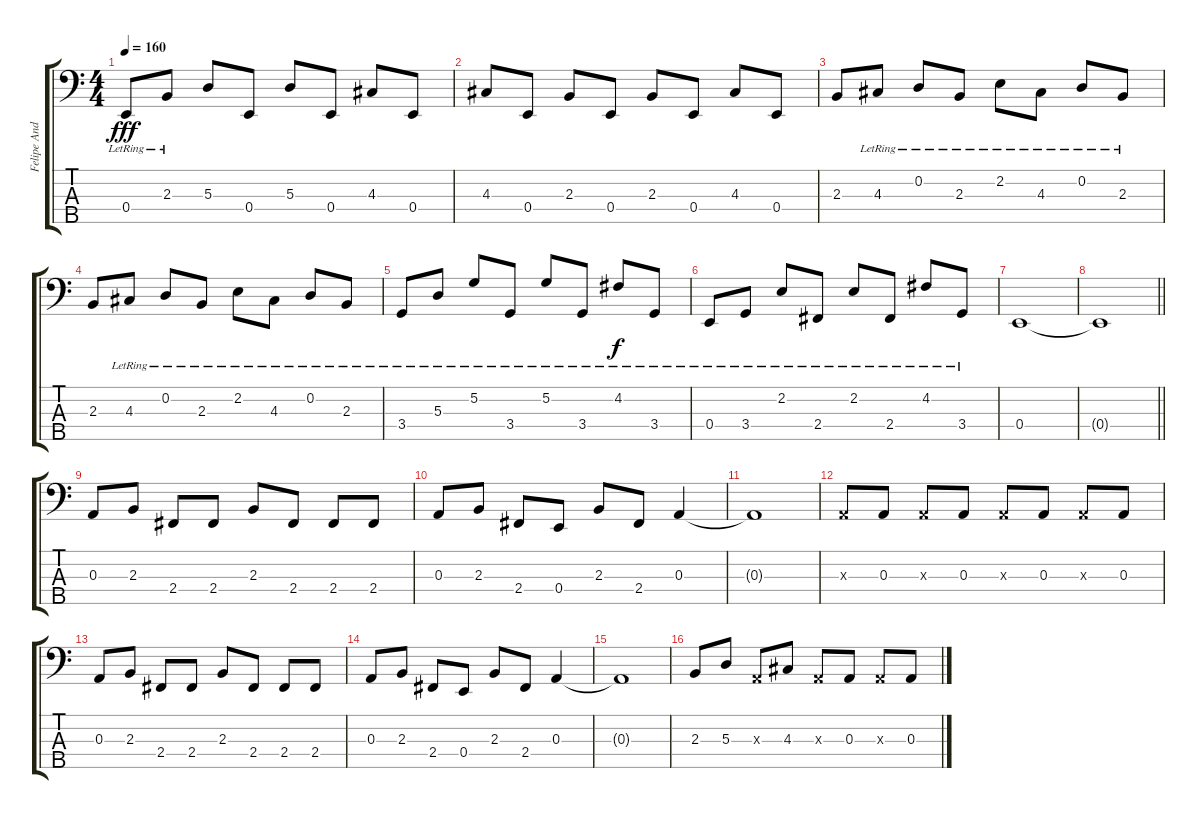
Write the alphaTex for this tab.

\track ("Felipe Andreoli" "Felipe And") {instrument fretlessbass}
\staff {score tabs}
\tuning (G2 D2 A1 E1 B0) {hide}
\ts (4 4)
\tempo 160
\clef f4
\ks c
0.4{lr}.8{dy fff} 2.3{lr}.8 5.3.8 0.4.8 5.3.8 0.4.8 4.3.8 0.4.8 |
4.3.8 0.4.8 2.3.8 0.4.8 2.3.8 0.4.8 4.3.8 0.4.8 |
2.3.8 4.3{lr}.8 0.2{lr}.8 2.3{lr}.8 2.2{lr}.8 4.3{lr}.8 0.2{lr}.8 2.3{lr}.8 |
2.3.8 4.3{lr}.8 0.2{lr}.8 2.3{lr}.8 2.2{lr}.8 4.3{lr}.8 0.2{lr}.8 2.3{lr}.8 |
3.4{lr}.8 5.3{lr}.8 5.2{lr}.8 3.4{lr}.8 5.2{lr}.8 3.4{lr}.8 4.2{lr}.8{dy f} 3.4{lr}.8 |
0.4{lr}.8 3.4{lr}.8 2.2{lr}.8 2.4{lr}.8 2.2{lr}.8 2.4{lr}.8 4.2{lr}.8 3.4{lr}.8 |
0.4.1 |
\barLineRight lightlight
0.4{t}.1 |
0.3.8 2.3.8 2.4.8 2.4.8 2.3.8 2.4.8 2.4.8 2.4.8 |
0.3.8 2.3.8 2.4.8 0.4.8 2.3.8 2.4.8 0.3.4 |
0.3{t}.1 |
0.3{x}.8 0.3.8 0.3{x}.8 0.3.8 0.3{x}.8 0.3.8 0.3{x}.8 0.3.8 |
0.3.8 2.3.8 2.4.8 2.4.8 2.3.8 2.4.8 2.4.8 2.4.8 |
0.3.8 2.3.8 2.4.8 0.4.8 2.3.8 2.4.8 0.3.4 |
0.3{t}.1 |
2.3.8 5.3.8 0.3{x}.8 4.3.8 0.3{x}.8 0.3.8 0.3{x}.8 0.3.8
